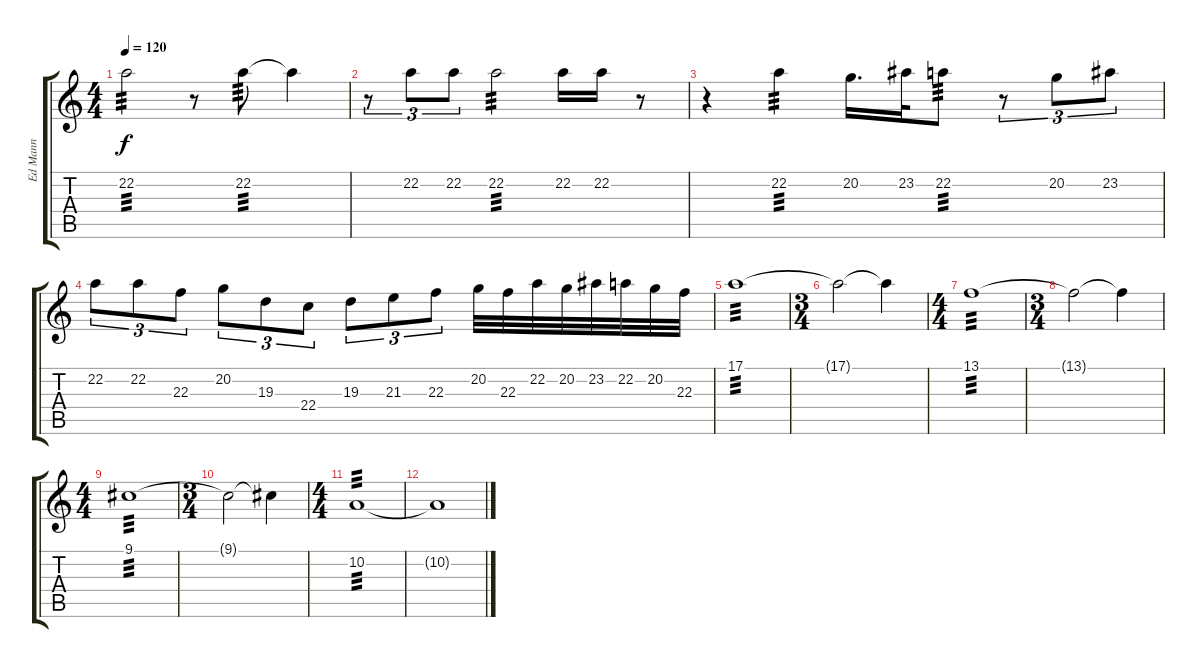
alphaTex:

\track ("Ed Mann" "Ed Mann") {instrument vibraphone bank 255}
\staff {score tabs}
\tuning (E4 B3 G3 D3 A2 E2) {hide}
\ts (4 4)
\tempo 120
\clef g2
\ks c
22.2.2{tp 3 dy f} r.8 22.2.8{tp 3} 22.2{t}.4 |
r.8{tu (3 2)} 22.2.8{tu (3 2)} 22.2.8{tu (3 2)} 22.2.2{tp 3} 22.2.16 22.2.16 r.8 |
r.4 22.2.4{tp 3} 20.2.16{d} 23.2.32 22.2.8{tp 3} r.8{tu (3 2)} 20.2.8{tu (3 2)} 23.2.8{tu (3 2)} |
22.2.8{tu (3 2)} 22.2.8{tu (3 2)} 22.3.8{tu (3 2)} 20.2.8{tu (3 2)} 19.3.8{tu (3 2)} 22.4.8{tu (3 2)} 19.3.8{tu (3 2)} 21.3.8{tu (3 2)} 22.3.8{tu (3 2)} 20.2.32 22.3.32 22.2.32 20.2.32 23.2.32 22.2.32 20.2.32 22.3.32 |
17.1.1{tp 3} |
\ts (3 4)
17.1{t}.2 17.1{t}.4 |
\ts (4 4)
13.1.1{tp 3} |
\ts (3 4)
13.1{t}.2 13.1{t}.4 |
\ts (4 4)
9.1.1{tp 3} |
\ts (3 4)
9.1{t}.2 9.1{t}.4 |
\ts (4 4)
10.2.1{tp 3} |
10.2{t}.1
